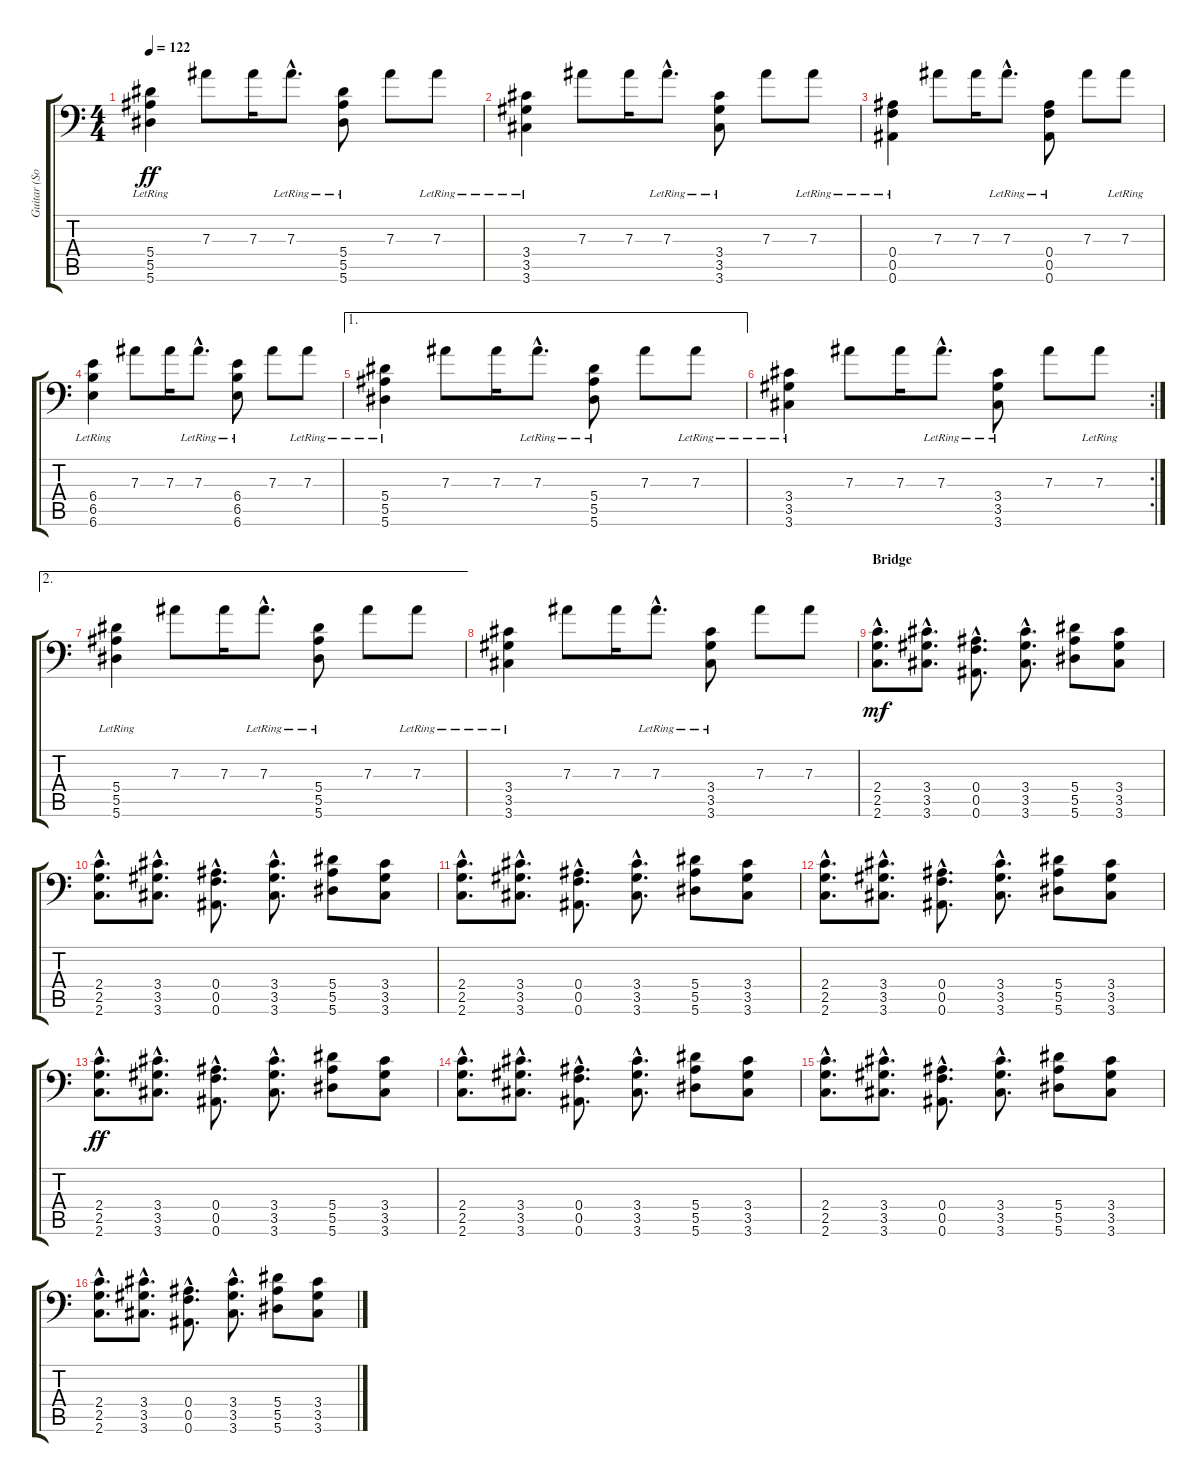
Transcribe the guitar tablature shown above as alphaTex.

\track ("Guitar (Souren \"Mike\" Sarkisyan)" "Guitar (So") {instrument distortionguitar}
\staff {score tabs}
\tuning (C4 G3 Eb3 Bb2 F2 Bb1) {hide}
\ts (4 4)
\tempo 122
\clef f4
\ks c
(5.4{lr} 5.5{lr} 5.6{lr}).4{dy ff} 7.3.8 7.3.16 7.3{hac lr}.8{d} (5.4{lr} 5.5{lr} 5.6{lr}).8 7.3.8 7.3{lr}.8 |
(3.4{lr} 3.5{lr} 3.6{lr}).4 7.3.8 7.3.16 7.3{hac lr}.8{d} (3.4{lr} 3.5{lr} 3.6{lr}).8 7.3.8 7.3{lr}.8 |
(0.4{lr} 0.5{lr} 0.6{lr}).4 7.3.8 7.3.16 7.3{hac lr}.8{d} (0.4{lr} 0.5{lr} 0.6{lr}).8 7.3.8 7.3{lr}.8 |
(6.4{lr} 6.5{lr} 6.6{lr}).4 7.3.8 7.3.16 7.3{hac lr}.8{d} (6.4{lr} 6.5{lr} 6.6{lr}).8 7.3.8 7.3{lr}.8 |
\ae 1
(5.4{lr} 5.5{lr} 5.6{lr}).4 7.3.8 7.3.16 7.3{hac lr}.8{d} (5.4{lr} 5.5{lr} 5.6{lr}).8 7.3.8 7.3{lr}.8 |
\rc 2
(3.4{lr} 3.5{lr} 3.6{lr}).4 7.3.8 7.3.16 7.3{hac lr}.8{d} (3.4{lr} 3.5{lr} 3.6{lr}).8 7.3.8 7.3{lr}.8 |
\ae 2
(5.4{lr} 5.5{lr} 5.6{lr}).4 7.3.8 7.3.16 7.3{hac lr}.8{d} (5.4{lr} 5.5{lr} 5.6{lr}).8 7.3.8 7.3{lr}.8 |
(3.4{lr} 3.5{lr} 3.6{lr}).4 7.3.8 7.3.16 7.3{hac lr}.8{d} (3.4{lr} 3.5{lr} 3.6{lr}).8 7.3.8 7.3.8 |
\section ("" "Bridge")
(2.4{hac} 2.5{hac} 2.6{hac}).8{d dy mf} (3.4{hac} 3.5{hac} 3.6{hac}).8{d} (0.4{hac} 0.5{hac} 0.6{hac}).8{d} (3.4{hac} 3.5{hac} 3.6{hac}).8{d} (5.4 5.5 5.6).8 (3.4 3.5 3.6).8 |
(2.4{hac} 2.5{hac} 2.6{hac}).8{d} (3.4{hac} 3.5{hac} 3.6{hac}).8{d} (0.4{hac} 0.5{hac} 0.6{hac}).8{d} (3.4{hac} 3.5{hac} 3.6{hac}).8{d} (5.4 5.5 5.6).8 (3.4 3.5 3.6).8 |
(2.4{hac} 2.5{hac} 2.6{hac}).8{d} (3.4{hac} 3.5{hac} 3.6{hac}).8{d} (0.4{hac} 0.5{hac} 0.6{hac}).8{d} (3.4{hac} 3.5{hac} 3.6{hac}).8{d} (5.4 5.5 5.6).8 (3.4 3.5 3.6).8 |
(2.4{hac} 2.5{hac} 2.6{hac}).8{d} (3.4{hac} 3.5{hac} 3.6{hac}).8{d} (0.4{hac} 0.5{hac} 0.6{hac}).8{d} (3.4{hac} 3.5{hac} 3.6{hac}).8{d} (5.4 5.5 5.6).8 (3.4 3.5 3.6).8 |
(2.4{hac} 2.5{hac} 2.6{hac}).8{d dy ff} (3.4{hac} 3.5{hac} 3.6{hac}).8{d} (0.4{hac} 0.5{hac} 0.6{hac}).8{d} (3.4{hac} 3.5{hac} 3.6{hac}).8{d} (5.4 5.5 5.6).8 (3.4 3.5 3.6).8 |
(2.4{hac} 2.5{hac} 2.6{hac}).8{d} (3.4{hac} 3.5{hac} 3.6{hac}).8{d} (0.4{hac} 0.5{hac} 0.6{hac}).8{d} (3.4{hac} 3.5{hac} 3.6{hac}).8{d} (5.4 5.5 5.6).8 (3.4 3.5 3.6).8 |
(2.4{hac} 2.5{hac} 2.6{hac}).8{d} (3.4{hac} 3.5{hac} 3.6{hac}).8{d} (0.4{hac} 0.5{hac} 0.6{hac}).8{d} (3.4{hac} 3.5{hac} 3.6{hac}).8{d} (5.4 5.5 5.6).8 (3.4 3.5 3.6).8 |
(2.4{hac} 2.5{hac} 2.6{hac}).8{d} (3.4{hac} 3.5{hac} 3.6{hac}).8{d} (0.4{hac} 0.5{hac} 0.6{hac}).8{d} (3.4{hac} 3.5{hac} 3.6{hac}).8{d} (5.4 5.5 5.6).8 (3.4 3.5 3.6).8
